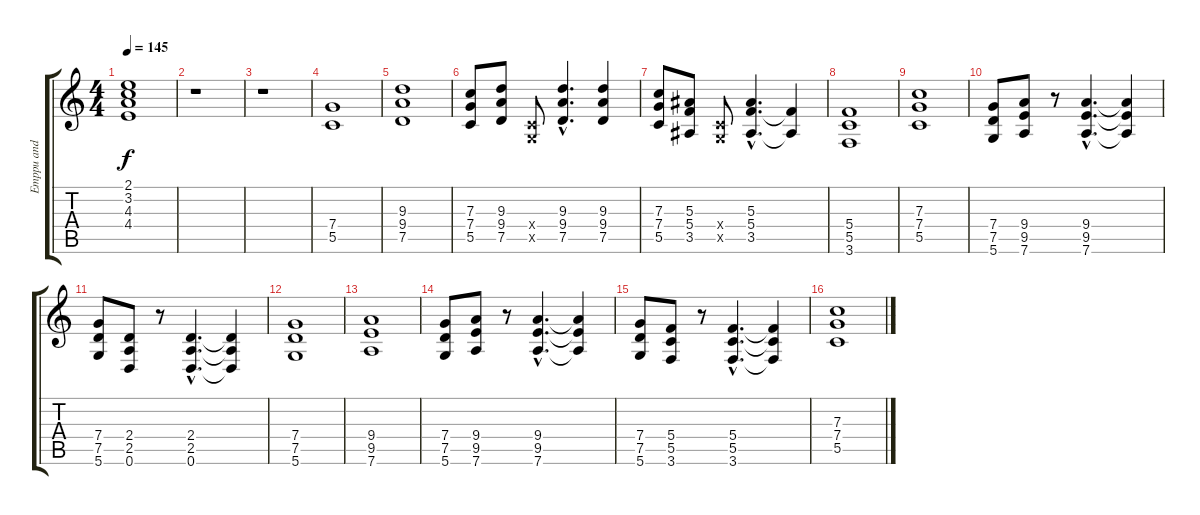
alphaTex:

\track ("Emppu and his guitar" "Emppu and ") {instrument distortionguitar}
\staff {score tabs}
\tuning (D4 A3 F3 C3 G2 D2) {hide}
\ts (4 4)
\tempo 145
\clef g2
\ks c
(2.1{t} 3.2{t} 4.3{t} 4.4{t}).1{dy f} |
r.1 |
r.1 |
(7.4 5.5).1{volume 14 balance 8 instrument distortionguitar} |
(9.3 9.4 7.5).1 |
(7.3 7.4 5.5).8 (9.3 9.4 7.5).8 (0.4{x} 0.5{x}).8 (9.3{hac} 9.4{hac} 7.5{hac}).4{d} (9.3 9.4 7.5).4 |
(7.3 7.4 5.5).8 (5.3 5.4 3.5).8 (0.4{x} 0.5{x}).8 (5.3{hac} 5.4{hac} 3.5{hac}).4{d} (5.4{t} 3.5{t}).4 |
(5.4 5.5 3.6).1 |
(7.3 7.4 5.5).1 |
(7.4 7.5 5.6).8 (9.4 9.5 7.6).8 r.8 (9.4{hac} 9.5{hac} 7.6{hac}).4{d} (9.4{t} 9.5{t} 7.6{t}).4 |
(7.4 7.5 5.6).8 (2.4 2.5 0.6).8 r.8 (2.4{hac} 2.5{hac} 0.6{hac}).4{d} (2.4{t} 2.5{t} 0.6{t}).4 |
(7.4 7.5 5.6).1 |
(9.4 9.5 7.6).1 |
(7.4 7.5 5.6).8 (9.4 9.5 7.6).8 r.8 (9.4{hac} 9.5{hac} 7.6{hac}).4{d} (9.4{t} 9.5{t} 7.6{t}).4 |
(7.4 7.5 5.6).8 (5.4 5.5 3.6).8 r.8 (5.4{hac} 5.5{hac} 3.6{hac}).4{d} (5.4{t} 5.5{t} 3.6{t}).4 |
(7.3 7.4 5.5).1
